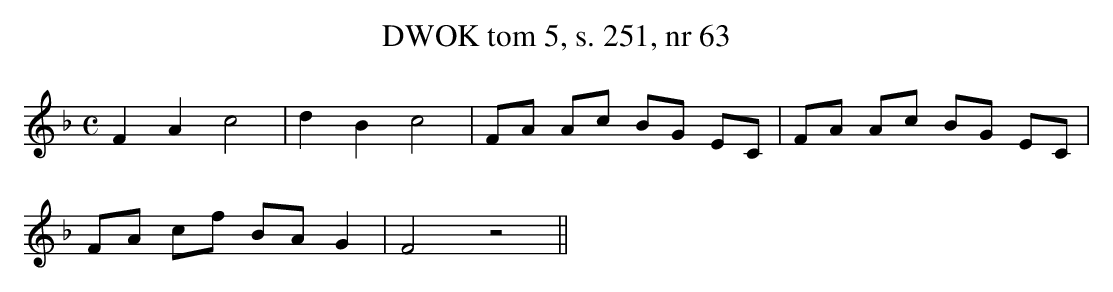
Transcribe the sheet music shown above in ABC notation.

X:1
T: DWOK tom 5, s. 251, nr 63
L: 1/16
M: C
K: F
F4 A4 c8|d4B4 c8|F2A2 A2c2 B2G2 E2C2| F2A2 A2c2 B2G2 E2C2|
F2A2 c2f2 B2A2 G4|F8 z8||
